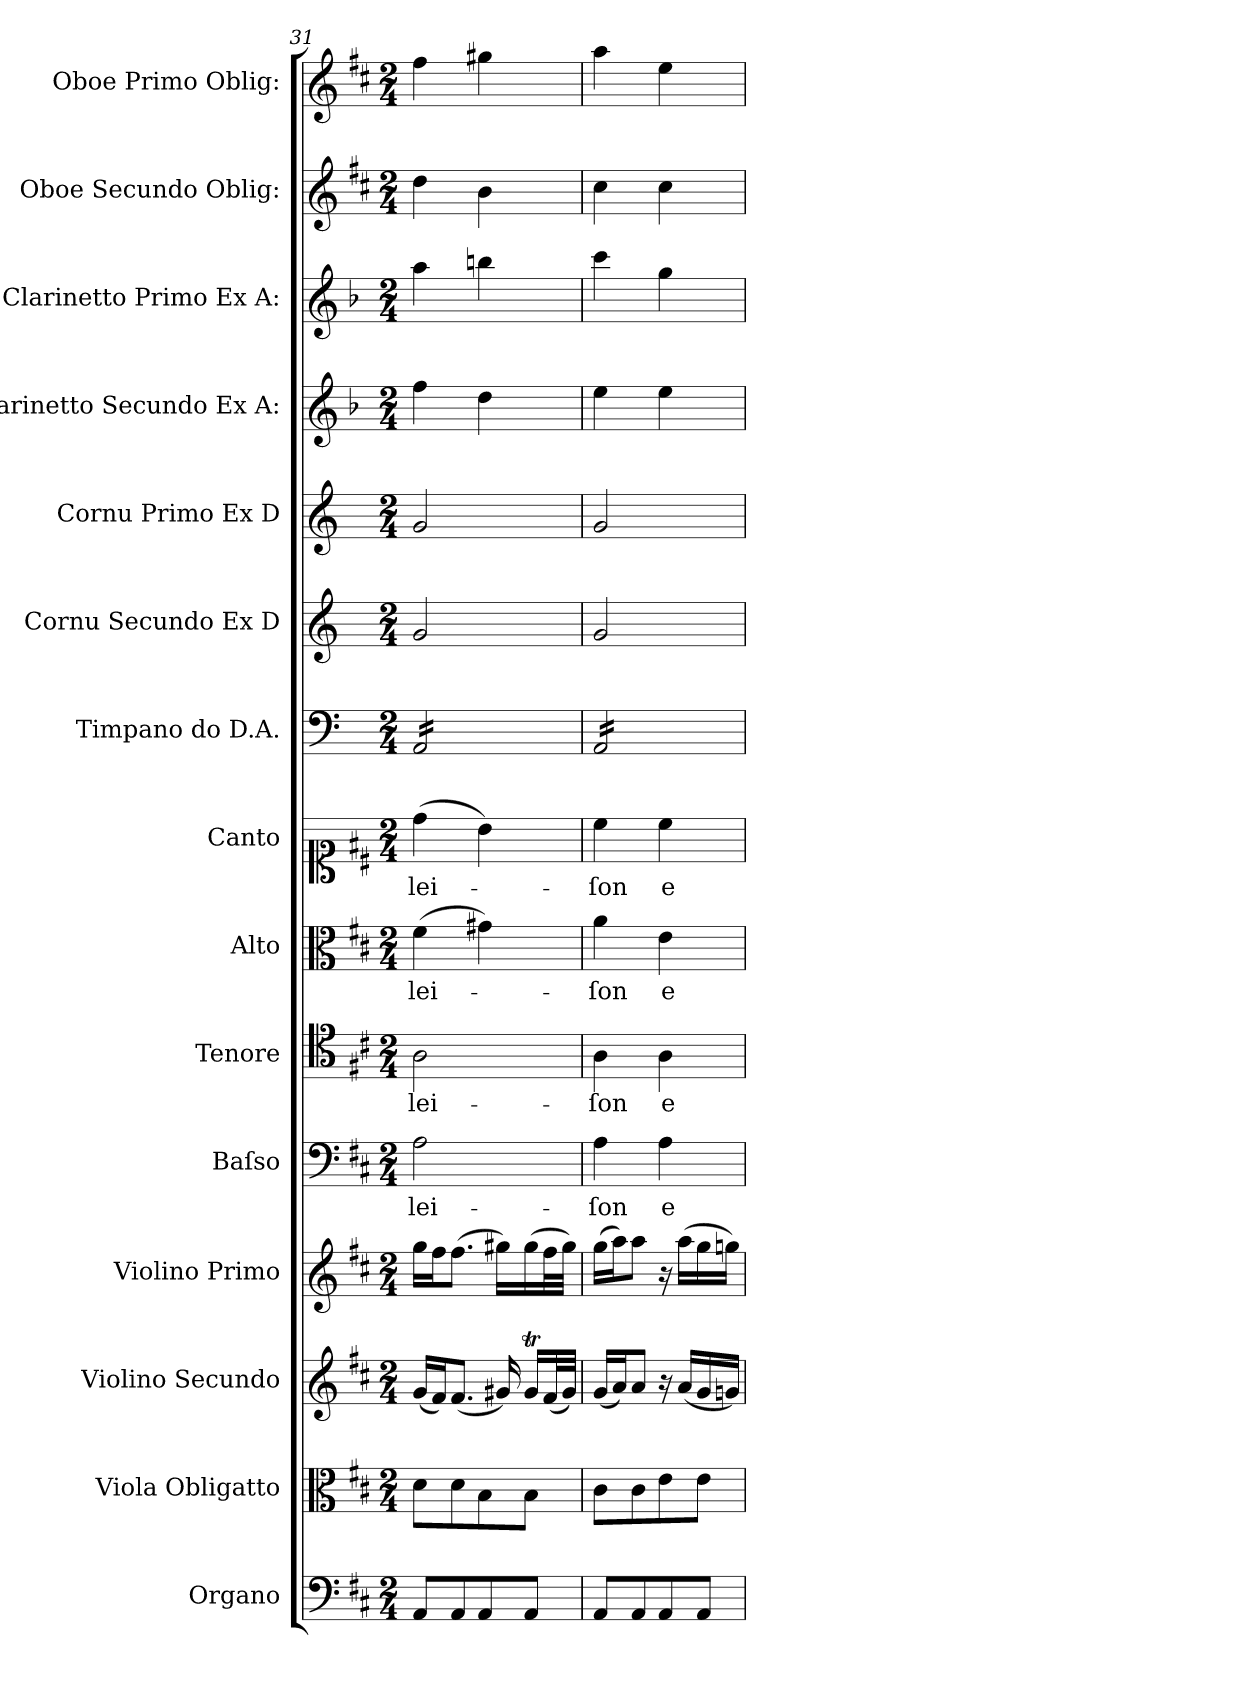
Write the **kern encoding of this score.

**kern	**kern	**kern	**kern	**kern	**text	**kern	**text	**kern	**text	**kern	**text	**kern	**kern	**kern	**kern	**kern	**kern	**kern
*part15	*part14	*part13	*part12	*part11	*part11	*part10	*part10	*part9	*part9	*part8	*part8	*part7	*part6	*part5	*part4	*part3	*part2	*part1
*staff15	*staff14	*staff13	*staff12	*staff11	*staff11	*staff10	*staff10	*staff9	*staff9	*staff8	*staff8	*staff7	*staff6	*staff5	*staff4	*staff3	*staff2	*staff1
*I"Organo	*I"Viola Obligatto	*I"Violino Secundo	*I"Violino Primo	*I"Baſso	*	*I"Tenore	*	*I"Alto	*	*I"Canto	*	*I"Timpano do D.A.	*I"Cornu Secundo Ex D	*I"Cornu Primo Ex D	*I"Clarinetto Secundo Ex A:	*I"Clarinetto Primo Ex A:	*I"Oboe Secundo Oblig:	*I"Oboe Primo Oblig:
*I'org	*I'vla obl	*I'vl 2	*I'vl 1	*I'B	*	*I'T	*	*I'A	*	*	*	*I'timp	*	*	*I'cl 2 in A	*I'cl 1 in A	*I'ob 2	*I'ob 1
*clefF4	*clefC3	*clefG2	*clefG2	*clefF4	*	*clefC4	*	*clefC3	*	*clefC1	*	*clefF4	*clefG2	*clefG2	*clefG2	*clefG2	*clefG2	*clefG2
*	*	*	*	*	*	*	*	*	*	*	*	*	*ITrd-1c-2	*ITrd-1c-2	*ITrd2c3	*ITrd2c3	*	*
*k[f#c#]	*k[f#c#]	*k[f#c#]	*k[f#c#]	*k[f#c#]	*	*k[f#c#]	*	*k[f#c#]	*	*k[f#c#]	*	*k[]	*k[f#c#]	*k[f#c#]	*k[f#c#]	*k[f#c#]	*k[f#c#]	*k[f#c#]
*D:	*D:	*D:	*D:	*D:	*	*D:	*	*D:	*	*D:	*	*	*	*	*D:	*D:	*D:	*D:
*M2/4	*M2/4	*M2/4	*M2/4	*M2/4	*	*M2/4	*	*M2/4	*	*M2/4	*	*M2/4	*M2/4	*M2/4	*M2/4	*M2/4	*M2/4	*M2/4
=31	=31	=31	=31	=31	=31	=31	=31	=31	=31	=31	=31	=31	=31	=31	=31	=31	=31	=31
*	*	*	*	*	*	*	*	*	*	*	*	*tremolo	*	*	*	*	*	*
8AA/L	8d\L	(16g/LL	16gg\LL	2A\	-lei-	2A\	-lei-	(4f#\	-lei-	(4dd\	-lei-	16AA/LL	2a/	2a/	4dd\	4ff#\	4dd\	4ff#\
.	.	16f#/J)	16ff#\J	.	.	.	.	.	.	.	.	16AA/	.	.	.	.	.	.
8AA/	8d\	(8.f#/J	(8.ff#\J	.	.	.	.	.	.	.	.	16AA/	.	.	.	.	.	.
.	.	.	.	.	.	.	.	.	.	.	.	16AA/	.	.	.	.	.	.
8AA/	8B\	.	.	.	.	.	.	4g#X\)	.	4b\)	.	16AA/	.	.	4b\	4gg#X\	4b\	4gg#X\
.	.	16g#X/)	16gg#X\LL)	.	.	.	.	.	.	.	.	16AA/	.	.	.	.	.	.
8AA/J	8B\J	16g#t/LL	(16gg#\	.	.	.	.	.	.	.	.	16AA/	.	.	.	.	.	.
.	.	(32f#/L	32ff#\L	.	.	.	.	.	.	.	.	16AA/JJ	.	.	.	.	.	.
.	.	32g#/JJJ)	32gg#\JJJ)	.	.	.	.	.	.	.	.	.	.	.	.	.	.	.
=32	=32	=32	=32	=32	=32	=32	=32	=32	=32	=32	=32	=32	=32	=32	=32	=32	=32	=32
8AA/L	8c#\L	(16g/LL	(16gg\LL	4A\	-ſon	4A\	-ſon	4a\	-ſon	4cc#\	-ſon	16AA/LL	2a/	2a/	4cc#\	4aa\	4cc#\	4aa\
.	.	16a/J)	16aa\J)	.	.	.	.	.	.	.	.	16AA/	.	.	.	.	.	.
8AA/	8c#\	8a/J	8aa\J	.	.	.	.	.	.	.	.	16AA/	.	.	.	.	.	.
.	.	.	.	.	.	.	.	.	.	.	.	16AA/	.	.	.	.	.	.
!	!	!	!	!	!LO:LY:i	!	!LO:LY:i	!	!	!	!	!	!	!	!	!	!	!
8AA/	8e\	16r	16r	4A\	e-	4A\	e-	4e\	e-	4cc#\	e-	16AA/	.	.	4cc#\	4ee\	4cc#\	4ee\
.	.	(16a/LL	(16aa\LL	.	.	.	.	.	.	.	.	16AA/	.	.	.	.	.	.
8AA/J	8e\J	16g/	16gg\	.	.	.	.	.	.	.	.	16AA/	.	.	.	.	.	.
.	.	16gn/JJ)	16ggn\JJ)	.	.	.	.	.	.	.	.	16AA/JJ	.	.	.	.	.	.
*	*	*	*	*	*	*	*	*	*	*	*	*Xtremolo	*	*	*	*	*	*
=	=	=	=	=	=	=	=	=	=	=	=	=	=	=	=	=	=	=
*-	*-	*-	*-	*-	*-	*-	*-	*-	*-	*-	*-	*-	*-	*-	*-	*-	*-	*-
